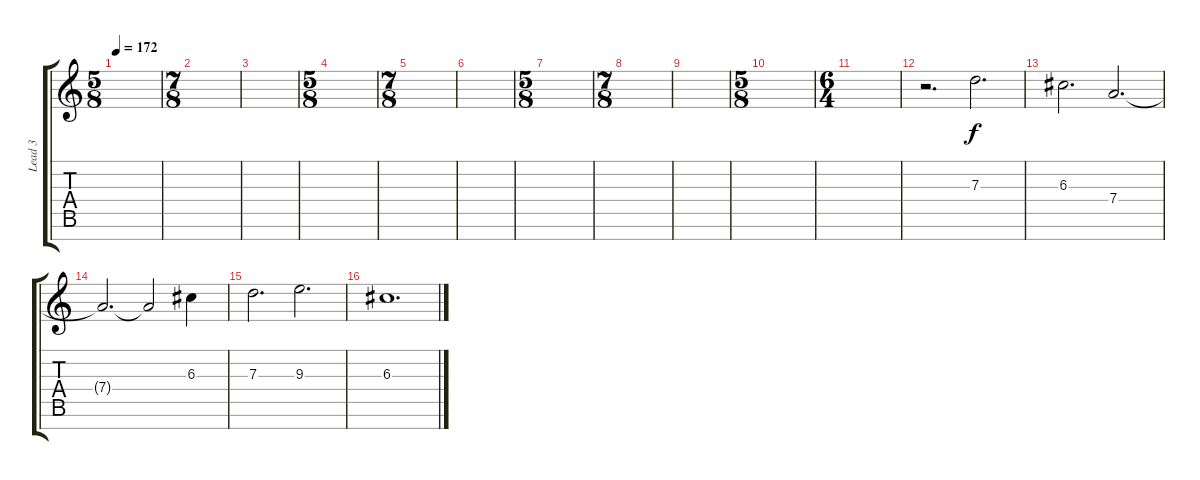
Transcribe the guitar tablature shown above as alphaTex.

\track ("Lead 3" "Lead 3") {instrument distortionguitar}
\staff {score tabs}
\tuning (E4 B3 G3 D3 A2 E2 B1) {hide}
\ts (5 8)
\tempo 172
\clef g2
\ks c
|
\ts (7 8)
|
|
\ts (5 8)
|
\ts (7 8)
|
|
\ts (5 8)
|
\ts (7 8)
|
|
\ts (5 8)
|
\ts (6 4)
|
r.2{d} 7.3.2{d} |
6.3.2{d} 7.4.2{d} |
7.4{t}.2{d} 7.4{t}.2 6.3.4 |
7.3.2{d} 9.3.2{d} |
6.3.1{d}
